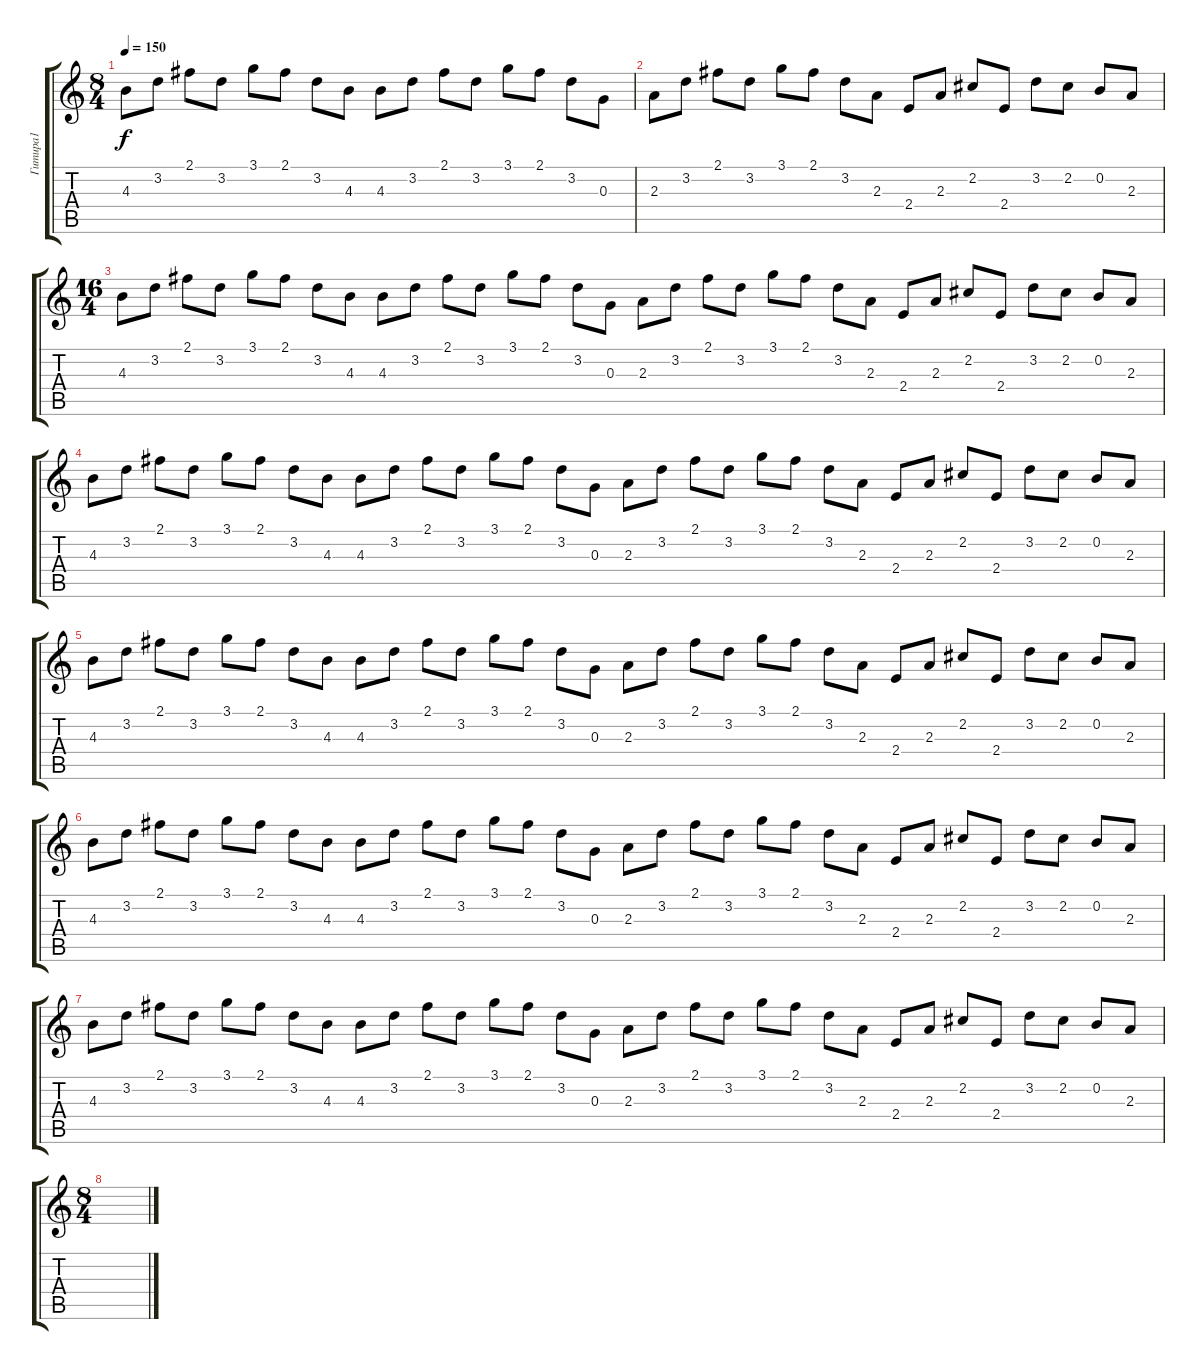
\track ("Гитира1" "Гитира1") {instrument acousticguitarsteel}
\staff {score tabs}
\tuning (E4 B3 G3 D3 A2 E2) {hide}
\ts (8 4)
\tempo 150
\clef g2
\ks c
4.3.8{dy f} 3.2.8 2.1.8 3.2.8 3.1.8 2.1.8 3.2.8 4.3.8 4.3.8 3.2.8 2.1.8 3.2.8 3.1.8 2.1.8 3.2.8 0.3.8 |
2.3.8 3.2.8 2.1.8 3.2.8 3.1.8 2.1.8 3.2.8 2.3.8 2.4.8 2.3.8 2.2.8 2.4.8 3.2.8 2.2.8 0.2.8 2.3.8 |
\ts (16 4)
4.3.8 3.2.8 2.1.8 3.2.8 3.1.8 2.1.8 3.2.8 4.3.8 4.3.8 3.2.8 2.1.8 3.2.8 3.1.8 2.1.8 3.2.8 0.3.8 2.3.8 3.2.8 2.1.8 3.2.8 3.1.8 2.1.8 3.2.8 2.3.8 2.4.8 2.3.8 2.2.8 2.4.8 3.2.8 2.2.8 0.2.8 2.3.8 |
4.3.8 3.2.8 2.1.8 3.2.8 3.1.8 2.1.8 3.2.8 4.3.8 4.3.8 3.2.8 2.1.8 3.2.8 3.1.8 2.1.8 3.2.8 0.3.8 2.3.8 3.2.8 2.1.8 3.2.8 3.1.8 2.1.8 3.2.8 2.3.8 2.4.8 2.3.8 2.2.8 2.4.8 3.2.8 2.2.8 0.2.8 2.3.8 |
4.3.8 3.2.8 2.1.8 3.2.8 3.1.8 2.1.8 3.2.8 4.3.8 4.3.8 3.2.8 2.1.8 3.2.8 3.1.8 2.1.8 3.2.8 0.3.8 2.3.8 3.2.8 2.1.8 3.2.8 3.1.8 2.1.8 3.2.8 2.3.8 2.4.8 2.3.8 2.2.8 2.4.8 3.2.8 2.2.8 0.2.8 2.3.8 |
4.3.8 3.2.8 2.1.8 3.2.8 3.1.8 2.1.8 3.2.8 4.3.8 4.3.8 3.2.8 2.1.8 3.2.8 3.1.8 2.1.8 3.2.8 0.3.8 2.3.8 3.2.8 2.1.8 3.2.8 3.1.8 2.1.8 3.2.8 2.3.8 2.4.8 2.3.8 2.2.8 2.4.8 3.2.8 2.2.8 0.2.8 2.3.8 |
4.3.8 3.2.8 2.1.8 3.2.8 3.1.8 2.1.8 3.2.8 4.3.8 4.3.8 3.2.8 2.1.8 3.2.8 3.1.8 2.1.8 3.2.8 0.3.8 2.3.8 3.2.8 2.1.8 3.2.8 3.1.8 2.1.8 3.2.8 2.3.8 2.4.8 2.3.8 2.2.8 2.4.8 3.2.8 2.2.8 0.2.8 2.3.8 |
\ts (8 4)
